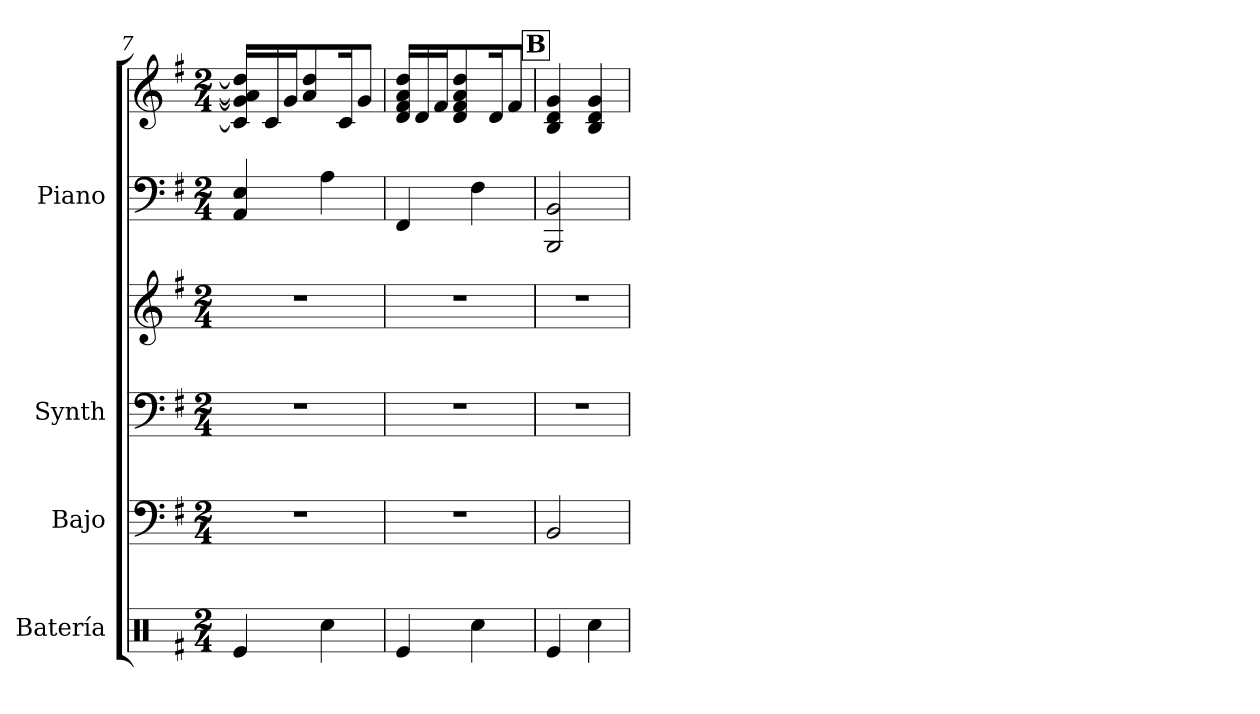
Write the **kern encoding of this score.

**kern	**kern	**kern	**kern	**kern	**kern
*part4	*part3	*part2	*part2	*part1	*part1
*staff6	*staff5	*staff4	*staff3	*staff2	*staff1
*I"Batería	*I"Bajo	*I"Synth	*	*I"Piano	*
*	*	*	*	*I'Pno	*
*clefX	*clefF4	*clefF4	*clefG2	*clefF4	*clefG2
*	*ITrd7c12	*	*	*	*
*k[f#]	*k[f#]	*k[f#]	*k[f#]	*k[f#]	*k[f#]
*G:	*G:	*G:	*G:	*G:	*G:
*M2/4	*M2/4	*M2/4	*M2/4	*M2/4	*M2/4
=7	=7	=7	=7	=7	=7
4Re/	2r	2r	2r	4AA/ 4E/	16c/] 16g/] 16a/] 16dd/]LL
.	.	.	.	.	16c/
.	.	.	.	.	16g/J
.	.	.	.	.	8a/ 8dd/
4Rcc\	.	.	.	4A\	.
.	.	.	.	.	16c/K
.	.	.	.	.	8g/J
=8	=8	=8	=8	=8	=8
4Re/	2r	2r	2r	4FF#/	16d/ 16f#/ 16a/ 16dd/LL
.	.	.	.	.	16d/
.	.	.	.	.	16f#/J
.	.	.	.	.	8d/ 8f#/ 8a/ 8dd/
4Rcc\	.	.	.	4F#\	.
.	.	.	.	.	16d/K
.	.	.	.	.	8f#/J
!!LO:PB:g=z
!!LO:REH:place=s1:a:B:fs=14:t=B
=9	=9	=9	=9	=9	=9
4Re/	2BBB/	2r	2r	2BBB/ 2BB/	4B/ 4d/ 4g/
4Rcc\	.	.	.	.	4B/ 4d/ 4g/
=	=	=	=	=	=
*-	*-	*-	*-	*-	*-
